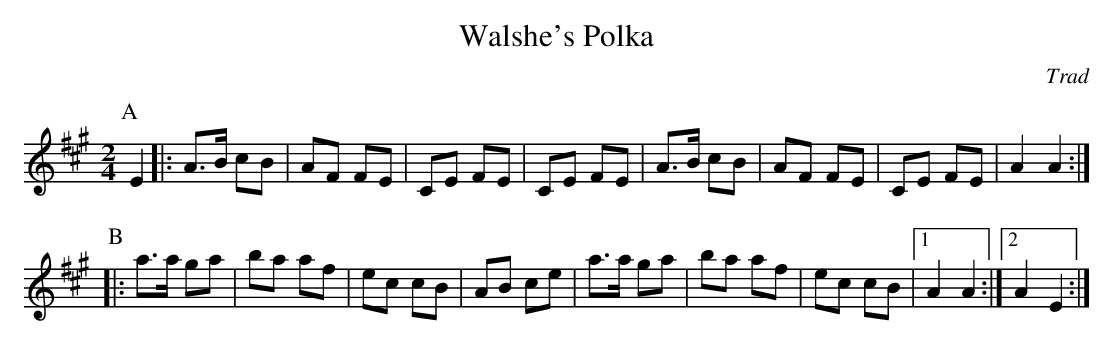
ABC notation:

X:1
T:Walshe's Polka
M:2/4
C:Trad
K:A
P:A
 E4|:A3B c2B2|A2F2 F2E2|C2E2 F2E2|C2E2 F2E2|A3B c2B2|A2F2 F2E2|\
C2E2 F2E2|A4 A4:|*
P:B
|:a3a g2a2|b2a2 a2f2|e2c2 c2B2|A2B2 c2e2|a3a g2a2|b2a2 a2f2|e2c2 c2B2|1 A4 A4:|2 A4 E4:|**
